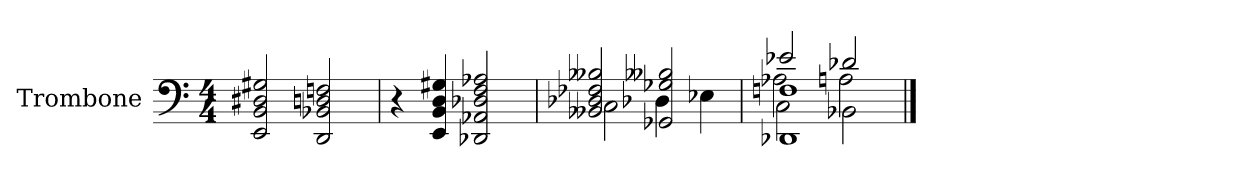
**kern
*part1
*staff1
*I"Trombone
*I'Tbn.
*clefF4
*k[]
*M4/4
=1
2EE/ 2BB/ 2D#X/ 2G#X/
2DD/ 2BB-X/ 2Dn/ 2Fn/
=2
4r
4EE/ 4BB/ 4D/ 4G#X/
2DD-X/ 2AA-X/ 2D-X/ 2F/ 2A-X/
=3
*^
2BB--X/ 2D-X/ 2F-X/ 2B--X/	2C\
2GG-X/ 2G-X/ 2B--X/	4D-X\
.	4E-X\
=4	=4
*^	*^
1DD-X 1Fn	2C\	2e-X/	2A-X\
.	2BB-X\	2d-X/	2An\
*v	*v	*v	*v
==
*-
